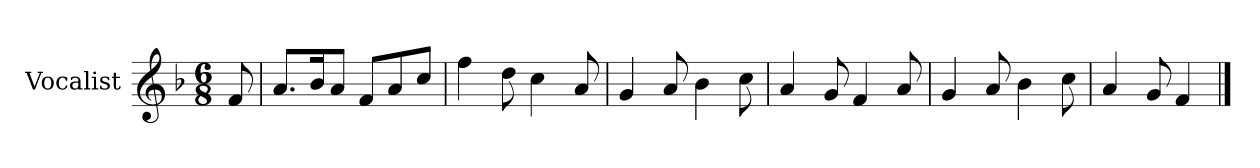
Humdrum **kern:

**kern
*part1
*staff1
*I"Vocalist
*k[b-]
*F:
*M6/8
=
8f
=1
8.aL
16b-K
8aJ
8fL
8a
8ccJ
=2
4ff
8dd
4cc
8a
=3
4g
8a
4b-
8cc
=4
4a
8g
4f
8a
=5
4g
8a
4b-
8cc
=6
4a
8g
4f
==
*-
